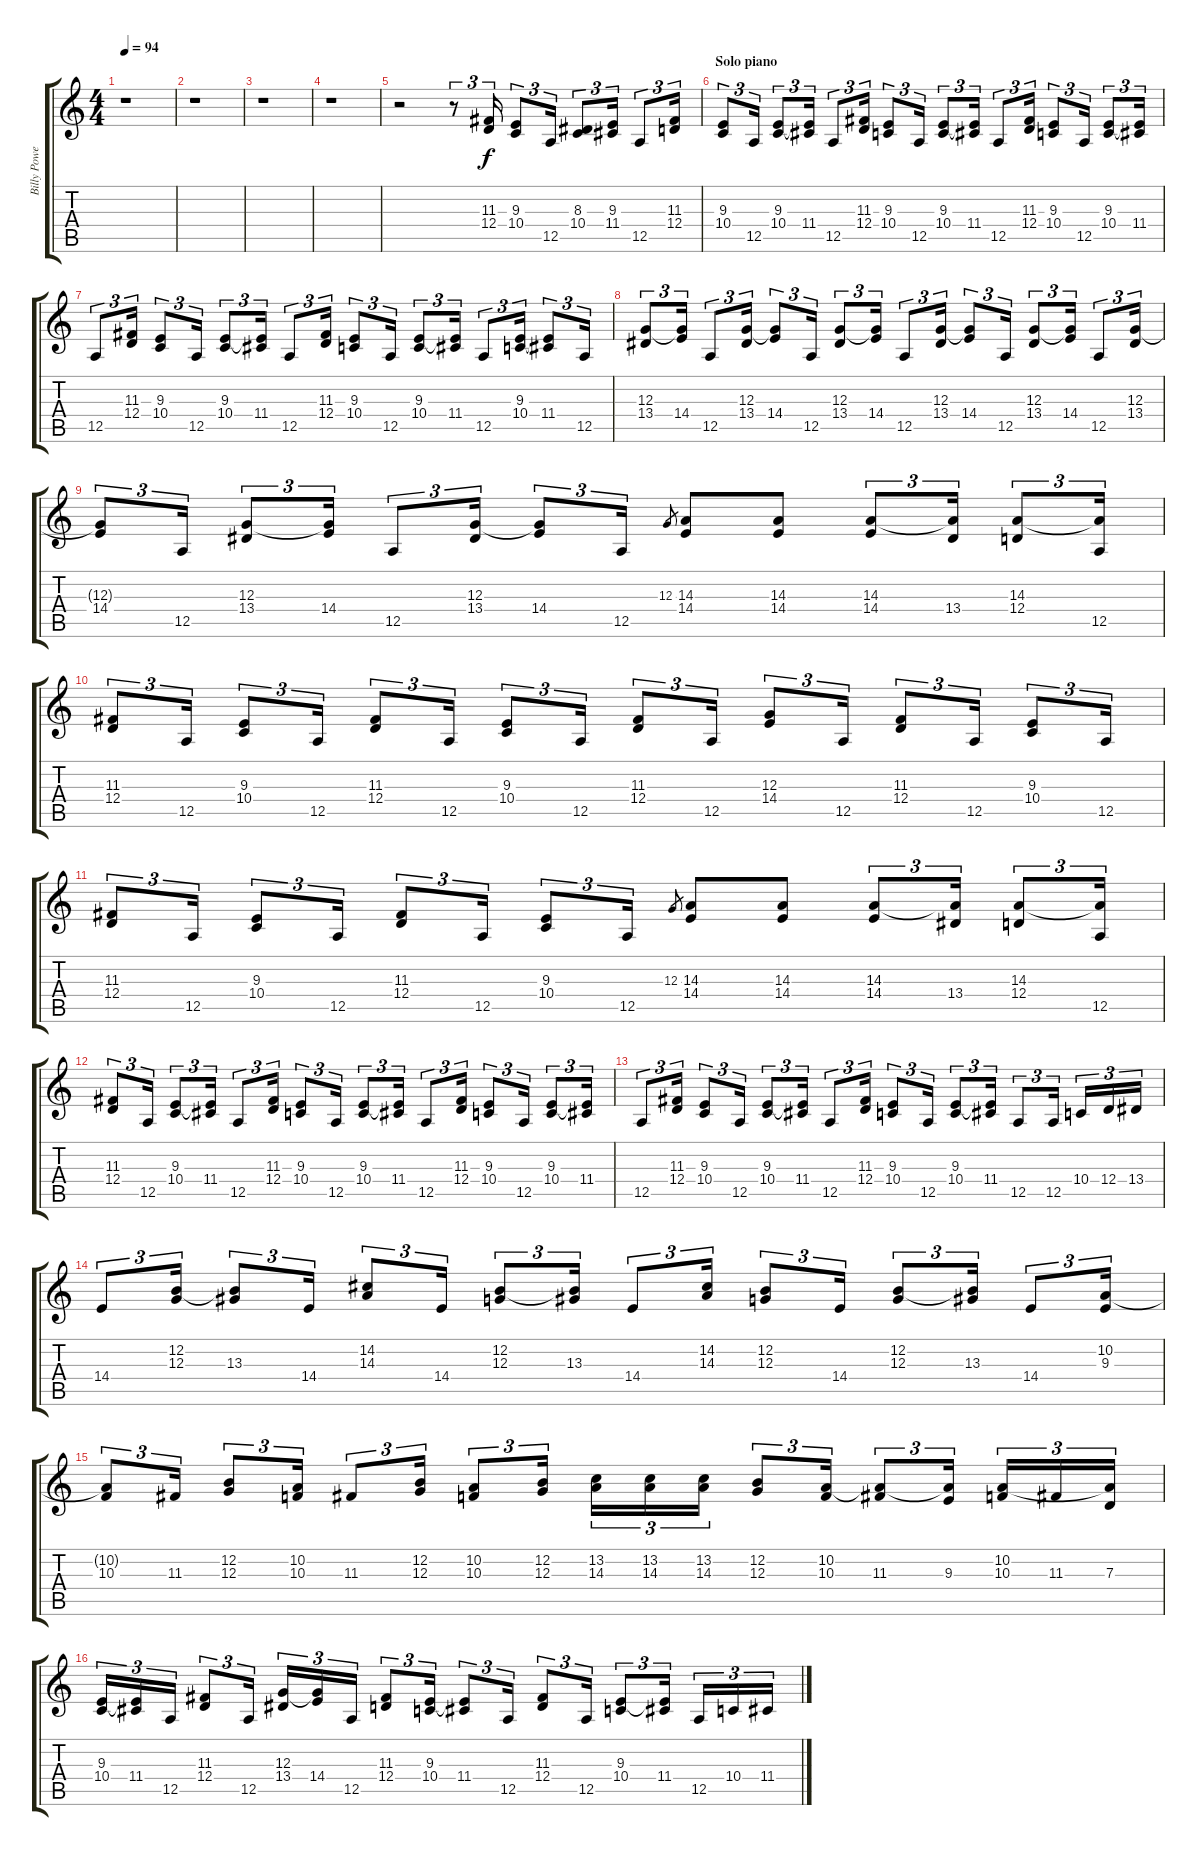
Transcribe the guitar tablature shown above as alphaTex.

\track ("Billy Powell (piano)" "Billy Powe") {instrument brightacousticpiano}
\staff {score tabs}
\tuning (E4 B3 G3 D3 A2 E2) {hide}
\ts (4 4)
\tempo 94
\clef g2
\ks c
r.1{dy f} |
r.1 |
r.1 |
r.1 |
r.2 r.8{tu (3 2) volume 8} (11.3 12.4).16{tu (3 2) volume 13} (9.3 10.4).8{tu (3 2)} 12.5.16{tu (3 2)} (8.3 10.4).8{tu (3 2)} (9.3 11.4).16{tu (3 2)} 12.5.8{tu (3 2)} (11.3 12.4).16{tu (3 2)} |
\section ("" "Solo piano")
(9.3 10.4).8{tu (3 2) volume 15} 12.5.16{tu (3 2)} (9.3 10.4).8{tu (3 2)} (9.3{t} 11.4).16{tu (3 2)} 12.5.8{tu (3 2)} (11.3 12.4).16{tu (3 2)} (9.3 10.4).8{tu (3 2)} 12.5.16{tu (3 2)} (9.3 10.4).8{tu (3 2)} (9.3{t} 11.4).16{tu (3 2)} 12.5.8{tu (3 2)} (11.3 12.4).16{tu (3 2)} (9.3 10.4).8{tu (3 2)} 12.5.16{tu (3 2)} (9.3 10.4).8{tu (3 2)} (9.3{t} 11.4).16{tu (3 2)} |
12.5.8{tu (3 2)} (11.3 12.4).16{tu (3 2)} (9.3 10.4).8{tu (3 2)} 12.5.16{tu (3 2)} (9.3 10.4).8{tu (3 2)} (9.3{t} 11.4).16{tu (3 2)} 12.5.8{tu (3 2)} (11.3 12.4).16{tu (3 2)} (9.3 10.4).8{tu (3 2)} 12.5.16{tu (3 2)} (9.3 10.4).8{tu (3 2)} (9.3{t} 11.4).16{tu (3 2)} 12.5.8{tu (3 2)} (9.3 10.4).16{tu (3 2)} (9.3{t} 11.4).8{tu (3 2)} 12.5.16{tu (3 2)} |
(12.3 13.4).8{tu (3 2)} (12.3{t} 14.4).16{tu (3 2)} 12.5.8{tu (3 2)} (12.3 13.4).16{tu (3 2)} (12.3{t} 14.4).8{tu (3 2)} 12.5.16{tu (3 2)} (12.3 13.4).8{tu (3 2)} (12.3{t} 14.4).16{tu (3 2)} 12.5.8{tu (3 2)} (12.3 13.4).16{tu (3 2)} (12.3{t} 14.4).8{tu (3 2)} 12.5.16{tu (3 2)} (12.3 13.4).8{tu (3 2)} (12.3{t} 14.4).16{tu (3 2)} 12.5.8{tu (3 2)} (12.3 13.4).16{tu (3 2)} |
(12.3{t} 14.4).8{tu (3 2)} 12.5.16{tu (3 2)} (12.3 13.4).8{tu (3 2)} (12.3{t} 14.4).16{tu (3 2)} 12.5.8{tu (3 2)} (12.3 13.4).16{tu (3 2)} (12.3{t} 14.4).8{tu (3 2)} 12.5.16{tu (3 2)} 12.3.8{gr} (14.3 14.4).8 (14.3 14.4).8 (14.3 14.4).8{tu (3 2)} (14.3{t} 13.4).16{tu (3 2)} (14.3 12.4).8{tu (3 2)} (14.3{t} 12.5).16{tu (3 2)} |
(11.3 12.4).8{tu (3 2)} 12.5.16{tu (3 2)} (9.3 10.4).8{tu (3 2)} 12.5.16{tu (3 2)} (11.3 12.4).8{tu (3 2)} 12.5.16{tu (3 2)} (9.3 10.4).8{tu (3 2)} 12.5.16{tu (3 2)} (11.3 12.4).8{tu (3 2)} 12.5.16{tu (3 2)} (12.3 14.4).8{tu (3 2)} 12.5.16{tu (3 2)} (11.3 12.4).8{tu (3 2)} 12.5.16{tu (3 2)} (9.3 10.4).8{tu (3 2)} 12.5.16{tu (3 2)} |
(11.3 12.4).8{tu (3 2)} 12.5.16{tu (3 2)} (9.3 10.4).8{tu (3 2)} 12.5.16{tu (3 2)} (11.3 12.4).8{tu (3 2)} 12.5.16{tu (3 2)} (9.3 10.4).8{tu (3 2)} 12.5.16{tu (3 2)} 12.3.8{gr} (14.3 14.4).8 (14.3 14.4).8 (14.3 14.4).8{tu (3 2)} (14.3{t} 13.4).16{tu (3 2)} (14.3 12.4).8{tu (3 2)} (14.3{t} 12.5).16{tu (3 2)} |
(11.3 12.4).8{tu (3 2)} 12.5.16{tu (3 2)} (9.3 10.4).8{tu (3 2)} (9.3{t} 11.4).16{tu (3 2)} 12.5.8{tu (3 2)} (11.3 12.4).16{tu (3 2)} (9.3 10.4).8{tu (3 2)} 12.5.16{tu (3 2)} (9.3 10.4).8{tu (3 2)} (9.3{t} 11.4).16{tu (3 2)} 12.5.8{tu (3 2)} (11.3 12.4).16{tu (3 2)} (9.3 10.4).8{tu (3 2)} 12.5.16{tu (3 2)} (9.3 10.4).8{tu (3 2)} (9.3{t} 11.4).16{tu (3 2)} |
12.5.8{tu (3 2)} (11.3 12.4).16{tu (3 2)} (9.3 10.4).8{tu (3 2)} 12.5.16{tu (3 2)} (9.3 10.4).8{tu (3 2)} (9.3{t} 11.4).16{tu (3 2)} 12.5.8{tu (3 2)} (11.3 12.4).16{tu (3 2)} (9.3 10.4).8{tu (3 2)} 12.5.16{tu (3 2)} (9.3 10.4).8{tu (3 2)} (9.3{t} 11.4).16{tu (3 2)} 12.5.8{tu (3 2)} 12.5.16{tu (3 2)} 10.4.16{tu (3 2)} 12.4.16{tu (3 2)} 13.4.16{tu (3 2)} |
14.4.8{tu (3 2)} (12.2 12.3).16{tu (3 2)} (12.2{t} 13.3).8{tu (3 2)} 14.4.16{tu (3 2)} (14.2 14.3).8{tu (3 2)} 14.4.16{tu (3 2)} (12.2 12.3).8{tu (3 2)} (12.2{t} 13.3).16{tu (3 2)} 14.4.8{tu (3 2)} (14.2 14.3).16{tu (3 2)} (12.2 12.3).8{tu (3 2)} 14.4.16{tu (3 2)} (12.2 12.3).8{tu (3 2)} (12.2{t} 13.3).16{tu (3 2)} 14.4.8{tu (3 2)} (10.2 9.3).16{tu (3 2)} |
(10.2{t} 10.3).8{tu (3 2)} 11.3.16{tu (3 2)} (12.2 12.3).8{tu (3 2)} (10.2 10.3).16{tu (3 2)} 11.3.8{tu (3 2)} (12.2 12.3).16{tu (3 2)} (10.2 10.3).8{tu (3 2)} (12.2 12.3).16{tu (3 2)} (13.2 14.3).16{tu (3 2)} (13.2 14.3).16{tu (3 2)} (13.2 14.3).16{tu (3 2)} (12.2 12.3).8{tu (3 2)} (10.2 10.3).16{tu (3 2)} (10.2{t} 11.3).8{tu (3 2)} (10.2{t} 9.3).16{tu (3 2)} (10.2 10.3).16{tu (3 2)} 11.3.16{tu (3 2)} (10.2{t} 7.3).16{tu (3 2)} |
(9.3 10.4).16{tu (3 2)} (9.3{t} 11.4).16{tu (3 2)} 12.5.16{tu (3 2)} (11.3 12.4).8{tu (3 2)} 12.5.16{tu (3 2)} (12.3 13.4).16{tu (3 2)} (12.3{t} 14.4).16{tu (3 2)} 12.5.16{tu (3 2)} (11.3 12.4).8{tu (3 2)} (9.3 10.4).16{tu (3 2)} (9.3{t} 11.4).8{tu (3 2)} 12.5.16{tu (3 2)} (11.3 12.4).8{tu (3 2)} 12.5.16{tu (3 2)} (9.3 10.4).8{tu (3 2)} (9.3{t} 11.4).16{tu (3 2)} 12.5.16{tu (3 2)} 10.4.16{tu (3 2)} 11.4.16{tu (3 2)}
